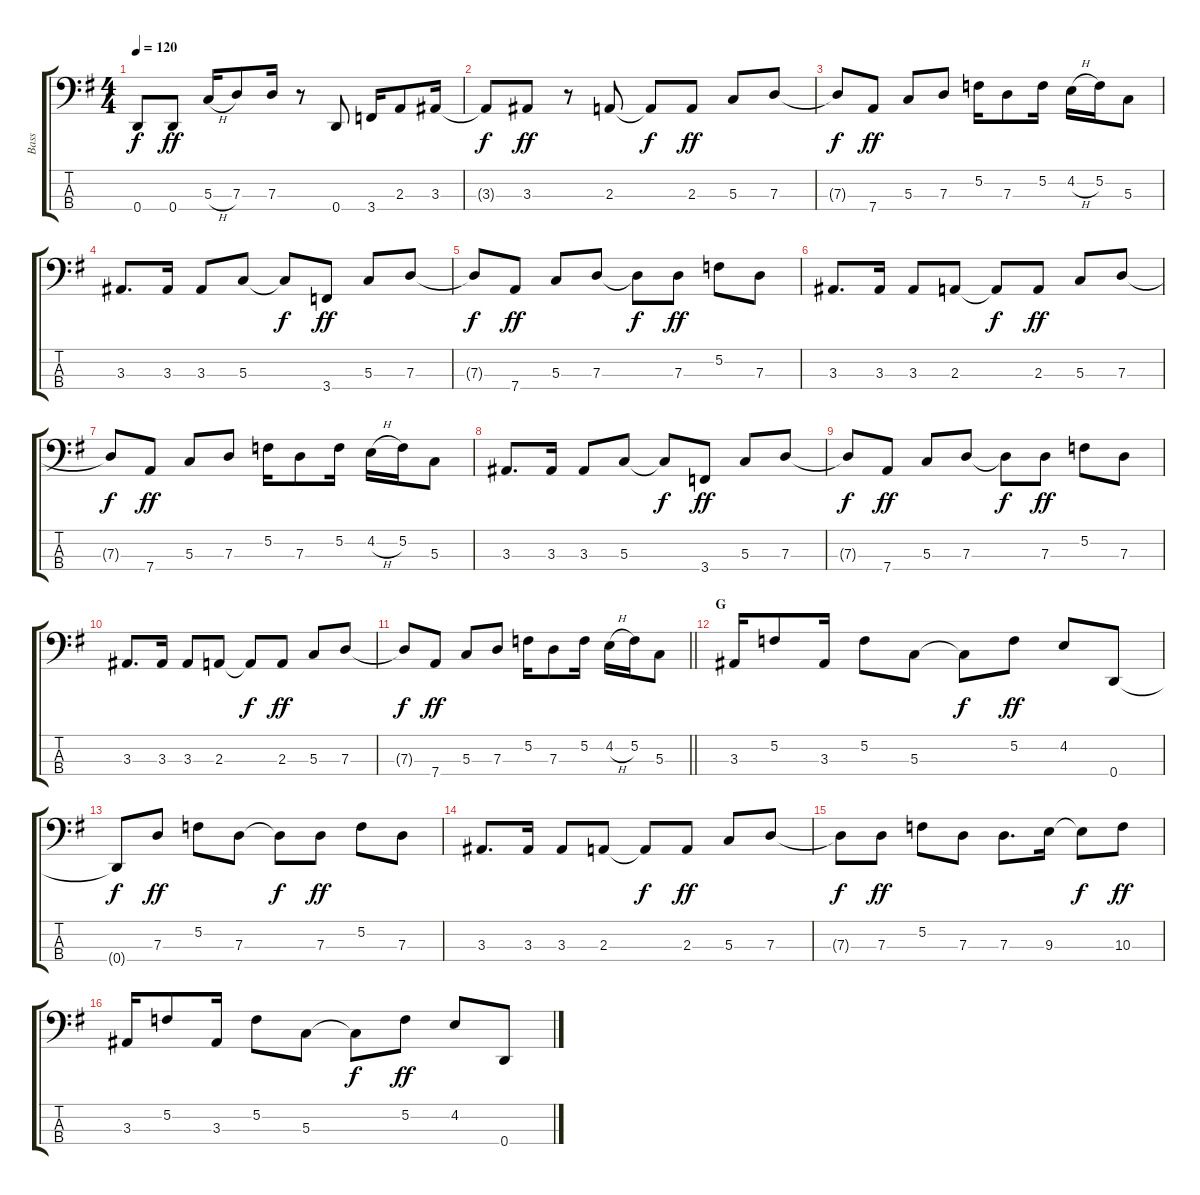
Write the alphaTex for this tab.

\track ("Bass" "Bass") {instrument electricbasspick}
\staff {score tabs}
\tuning (F2 C2 G1 D1) {hide}
\ts (4 4)
\tempo 120
\clef f4
\ks g
0.4{t}.8{dy f} 0.4.8{dy ff} 5.3{h}.16 7.3.8 7.3.16 r.8 0.4.8 3.4.16 2.3.8 3.3.16 |
3.3{t}.8{dy f} 3.3.8{dy ff} r.8 2.3.8 2.3{t}.8{dy f} 2.3.8{dy ff} 5.3.8 7.3.8 |
7.3{t}.8{dy f} 7.4.8{dy ff} 5.3.8 7.3.8 5.2.16 7.3.8 5.2.16 4.2{h}.16 5.2.16 5.3.8 |
3.3.8{d} 3.3.16 3.3.8 5.3.8 5.3{t}.8{dy f} 3.4.8{dy ff} 5.3.8 7.3.8 |
7.3{t}.8{dy f} 7.4.8{dy ff} 5.3.8 7.3.8 7.3{t}.8{dy f} 7.3.8{dy ff} 5.2.8 7.3.8 |
3.3.8{d} 3.3.16 3.3.8 2.3.8 2.3{t}.8{dy f} 2.3.8{dy ff} 5.3.8 7.3.8 |
7.3{t}.8{dy f} 7.4.8{dy ff} 5.3.8 7.3.8 5.2.16 7.3.8 5.2.16 4.2{h}.16 5.2.16 5.3.8 |
3.3.8{d} 3.3.16 3.3.8 5.3.8 5.3{t}.8{dy f} 3.4.8{dy ff} 5.3.8 7.3.8 |
7.3{t}.8{dy f} 7.4.8{dy ff} 5.3.8 7.3.8 7.3{t}.8{dy f} 7.3.8{dy ff} 5.2.8 7.3.8 |
3.3.8{d} 3.3.16 3.3.8 2.3.8 2.3{t}.8{dy f} 2.3.8{dy ff} 5.3.8 7.3.8 |
\barLineRight lightlight
7.3{t}.8{dy f} 7.4.8{dy ff} 5.3.8 7.3.8 5.2.16 7.3.8 5.2.16 4.2{h}.16 5.2.16 5.3.8 |
\section ("" "G")
3.3.16 5.2.8 3.3.16 5.2.8 5.3.8 5.3{t}.8{dy f} 5.2.8{dy ff} 4.2.8 0.4.8 |
0.4{t}.8{dy f} 7.3.8{dy ff} 5.2.8 7.3.8 7.3{t}.8{dy f} 7.3.8{dy ff} 5.2.8 7.3.8 |
3.3.8{d} 3.3.16 3.3.8 2.3.8 2.3{t}.8{dy f} 2.3.8{dy ff} 5.3.8 7.3.8 |
7.3{t}.8{dy f} 7.3.8{dy ff} 5.2.8 7.3.8 7.3.8{d} 9.3.16 9.3{t}.8{dy f} 10.3.8{dy ff} |
3.3.16 5.2.8 3.3.16 5.2.8 5.3.8 5.3{t}.8{dy f} 5.2.8{dy ff} 4.2.8 0.4.8
